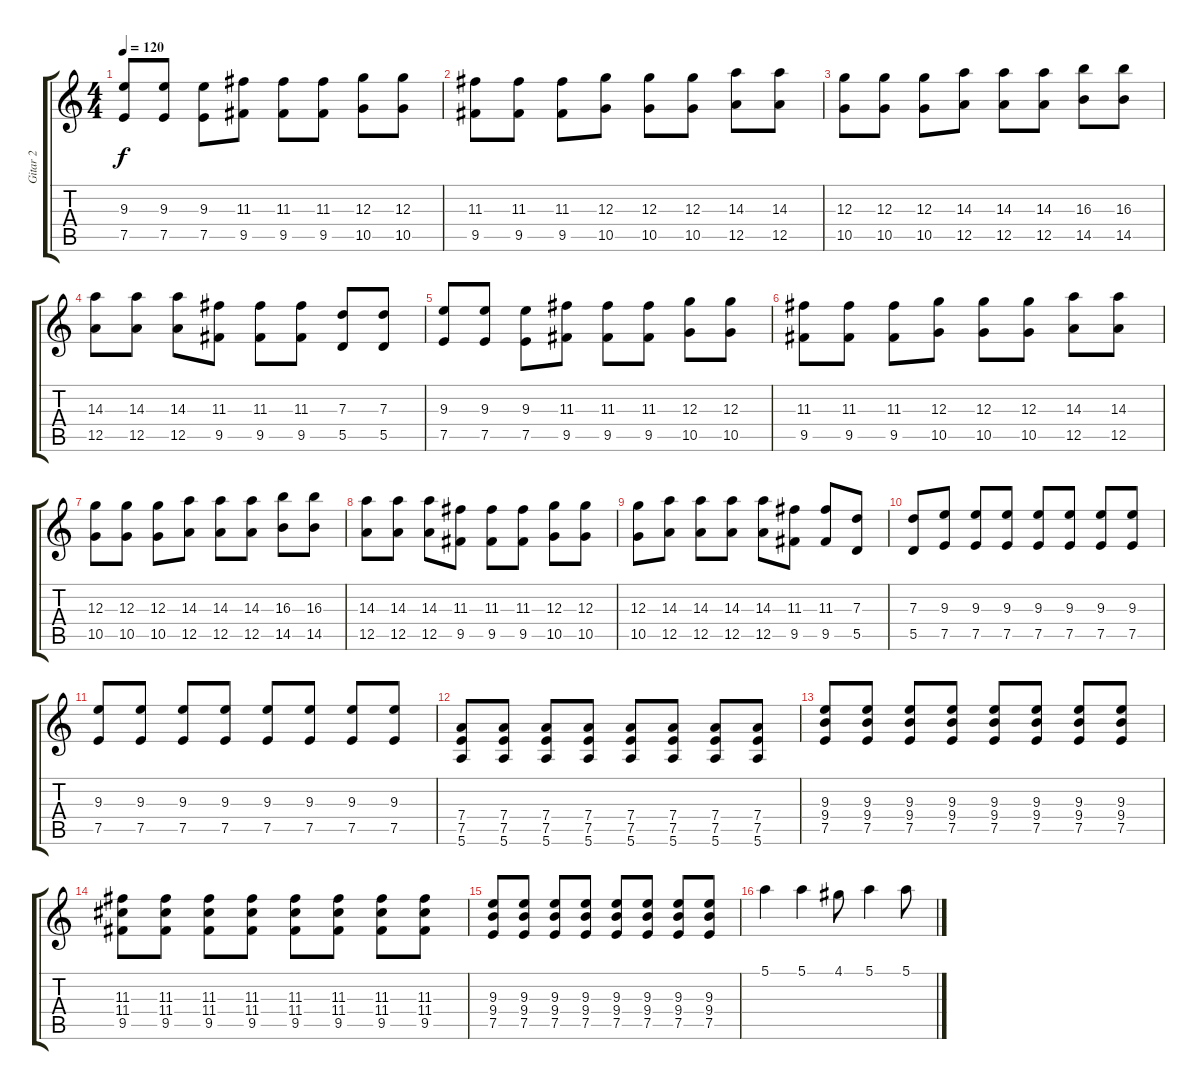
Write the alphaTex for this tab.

\track ("Gitar 2" "Gitar 2") {instrument electricguitarclean}
\staff {score tabs}
\tuning (E4 B3 G3 D3 A2 E2) {hide}
\ts (4 4)
\tempo 120
\clef g2
\ks c
(9.3 7.5).8{dy f} (9.3 7.5).8 (9.3 7.5).8 (11.3 9.5).8 (11.3 9.5).8 (11.3 9.5).8 (12.3 10.5).8 (12.3 10.5).8 |
(11.3 9.5).8 (11.3 9.5).8 (11.3 9.5).8 (12.3 10.5).8 (12.3 10.5).8 (12.3 10.5).8 (14.3 12.5).8 (14.3 12.5).8 |
(12.3 10.5).8 (12.3 10.5).8 (12.3 10.5).8 (14.3 12.5).8 (14.3 12.5).8 (14.3 12.5).8 (16.3 14.5).8 (16.3 14.5).8 |
(14.3 12.5).8 (14.3 12.5).8 (14.3 12.5).8 (11.3 9.5).8 (11.3 9.5).8 (11.3 9.5).8 (7.3 5.5).8 (7.3 5.5).8 |
(9.3 7.5).8 (9.3 7.5).8 (9.3 7.5).8 (11.3 9.5).8 (11.3 9.5).8 (11.3 9.5).8 (12.3 10.5).8 (12.3 10.5).8 |
(11.3 9.5).8 (11.3 9.5).8 (11.3 9.5).8 (12.3 10.5).8 (12.3 10.5).8 (12.3 10.5).8 (14.3 12.5).8 (14.3 12.5).8 |
(12.3 10.5).8 (12.3 10.5).8 (12.3 10.5).8 (14.3 12.5).8 (14.3 12.5).8 (14.3 12.5).8 (16.3 14.5).8 (16.3 14.5).8 |
(14.3 12.5).8 (14.3 12.5).8 (14.3 12.5).8 (11.3 9.5).8 (11.3 9.5).8 (11.3 9.5).8 (12.3 10.5).8 (12.3 10.5).8 |
(12.3 10.5).8 (14.3 12.5).8 (14.3 12.5).8 (14.3 12.5).8 (14.3 12.5).8 (11.3 9.5).8 (11.3 9.5).8 (7.3 5.5).8 |
(7.3 5.5).8 (9.3 7.5).8 (9.3 7.5).8 (9.3 7.5).8 (9.3 7.5).8 (9.3 7.5).8 (9.3 7.5).8 (9.3 7.5).8 |
(9.3 7.5).8 (9.3 7.5).8 (9.3 7.5).8 (9.3 7.5).8 (9.3 7.5).8 (9.3 7.5).8 (9.3 7.5).8 (9.3 7.5).8 |
(7.4 7.5 5.6).8 (7.4 7.5 5.6).8 (7.4 7.5 5.6).8 (7.4 7.5 5.6).8 (7.4 7.5 5.6).8 (7.4 7.5 5.6).8 (7.4 7.5 5.6).8 (7.4 7.5 5.6).8 |
(9.3 9.4 7.5).8 (9.3 9.4 7.5).8 (9.3 9.4 7.5).8 (9.3 9.4 7.5).8 (9.3 9.4 7.5).8 (9.3 9.4 7.5).8 (9.3 9.4 7.5).8 (9.3 9.4 7.5).8 |
(11.3 11.4 9.5).8 (11.3 11.4 9.5).8 (11.3 11.4 9.5).8 (11.3 11.4 9.5).8 (11.3 11.4 9.5).8 (11.3 11.4 9.5).8 (11.3 11.4 9.5).8 (11.3 11.4 9.5).8 |
(9.3 9.4 7.5).8 (9.3 9.4 7.5).8 (9.3 9.4 7.5).8 (9.3 9.4 7.5).8 (9.3 9.4 7.5).8 (9.3 9.4 7.5).8 (9.3 9.4 7.5).8 (9.3 9.4 7.5).8 |
5.1.4{volume 16 instrument distortionguitar} 5.1.4 4.1.8 5.1.4 5.1.8
